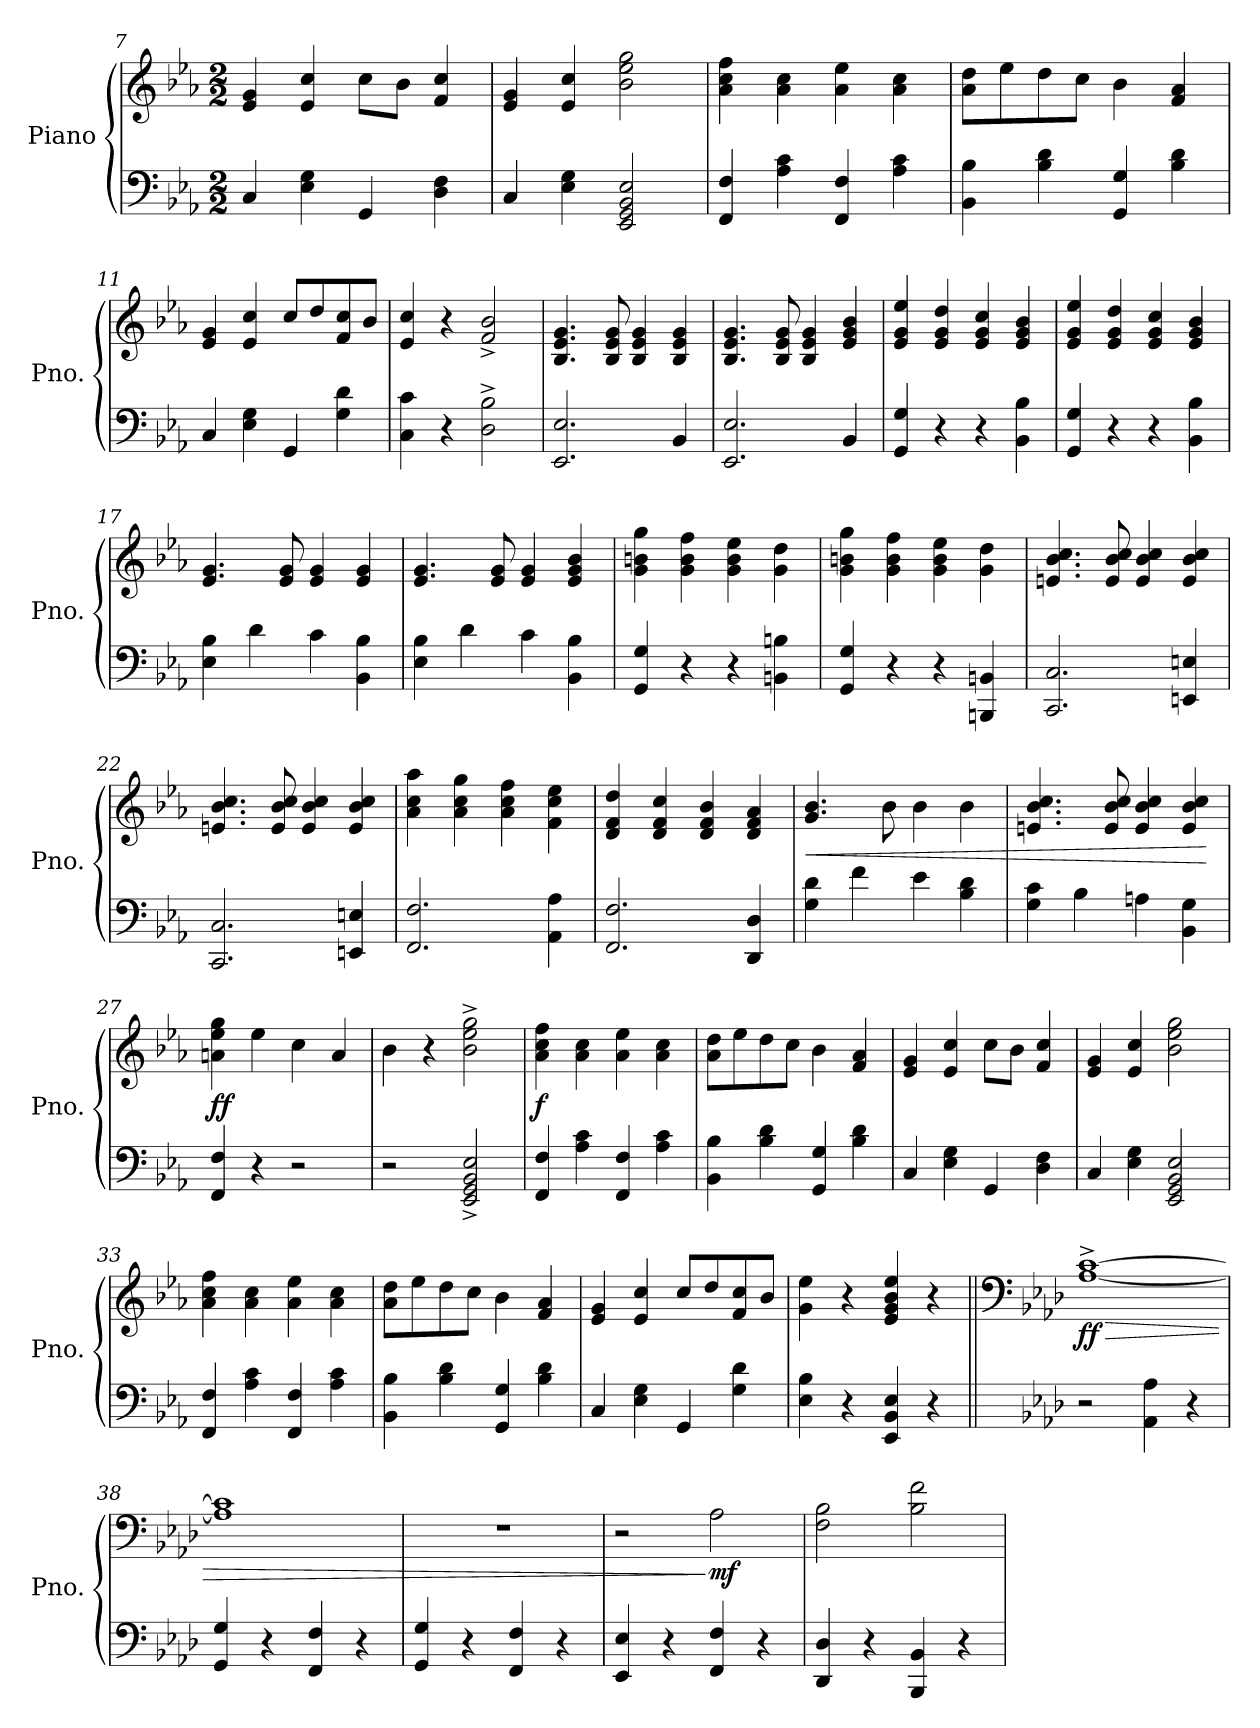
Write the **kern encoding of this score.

**kern	**kern	**dynam
*part1	*part1	*part1
*staff2	*staff1	*staff1/2
*I"Piano	*	*
*I'Pno.	*	*
*clefF4	*clefG2	*
*k[b-e-a-]	*k[b-e-a-]	*
*M2/2	*M2/2	*
=7	=7	=7
4C/	4e-/ 4g/	.
4E-\ 4G\	4e-/ 4cc/	.
4GG/	8cc\L	.
.	8b-\J	.
4D\ 4F\	4f/ 4cc/	.
!!LO:LB:g=z
=8	=8	=8
4C/	4e-/ 4g/	.
4E-\ 4G\	4e-/ 4cc/	.
2EE-/ 2GG/ 2BB-/ 2E-/	2b-\ 2ee-\ 2gg\	.
=9	=9	=9
4FF/ 4F/	4a-\ 4cc\ 4ff\	.
4A-\ 4c\	4a-\ 4cc\	.
4FF/ 4F/	4a-\ 4ee-\	.
4A-\ 4c\	4a-\ 4cc\	.
=10	=10	=10
4BB-\ 4B-\	8a-\ 8dd\L	.
.	8ee-\	.
4B-\ 4d\	8dd\	.
.	8cc\J	.
4GG/ 4G/	4b-\	.
4B-\ 4d\	4f/ 4a-/	.
=11	=11	=11
4C/	4e-/ 4g/	.
4E-\ 4G\	4e-/ 4cc/	.
4GG/	8cc/L	.
.	8dd/	.
4G\ 4d\	8f/ 8cc/	.
.	8b-/J	.
=12	=12	=12
4C\ 4c\	4e-/ 4cc/	.
4r	4r	.
2D\^ 2B-\^	2f/^ 2b-/^	.
!!LO:LB:g=z
=13	=13	=13
2.EE-/ 2.E-/	4.B-/ 4.e-/ 4.g/	.
.	8B-/ 8e-/ 8g/	.
.	4B-/ 4e-/ 4g/	.
4BB-/	4B-/ 4e-/ 4g/	.
=14	=14	=14
2.EE-/ 2.E-/	4.B-/ 4.e-/ 4.g/	.
.	8B-/ 8e-/ 8g/	.
.	4B-/ 4e-/ 4g/	.
4BB-/	4e-/ 4g/ 4b-/	.
=15	=15	=15
4GG/ 4G/	4e-/ 4g/ 4ee-/	.
4r	4e-/ 4g/ 4dd/	.
4r	4e-/ 4g/ 4cc/	.
4BB-\ 4B-\	4e-/ 4g/ 4b-/	.
=16	=16	=16
4GG/ 4G/	4e-/ 4g/ 4ee-/	.
4r	4e-/ 4g/ 4dd/	.
4r	4e-/ 4g/ 4cc/	.
4BB-\ 4B-\	4e-/ 4g/ 4b-/	.
=17	=17	=17
4E-\ 4B-\	4.e-/ 4.g/	.
4d\	.	.
.	8e-/ 8g/	.
4c\	4e-/ 4g/	.
4BB-\ 4B-\	4e-/ 4g/	.
=18	=18	=18
4E-\ 4B-\	4.e-/ 4.g/	.
4d\	.	.
.	8e-/ 8g/	.
4c\	4e-/ 4g/	.
4BB-\ 4B-\	4e-/ 4g/ 4b-/	.
!!LO:LB:g=z
=19	=19	=19
4GG/ 4G/	4g\ 4bn\ 4gg\	.
4r	4g\ 4b\ 4ff\	.
4r	4g\ 4b\ 4ee-\	.
4BBn\ 4Bn\	4g\ 4dd\	.
=20	=20	=20
4GG/ 4G/	4g\ 4bn\ 4gg\	.
4r	4g\ 4b\ 4ff\	.
4r	4g\ 4b\ 4ee-\	.
4BBBn/ 4BBn/	4g\ 4dd\	.
=21	=21	=21
2.CC/ 2.C/	4.en/ 4.b-/ 4.cc/	.
.	8e/ 8b-/ 8cc/	.
.	4e/ 4b-/ 4cc/	.
4EEn/ 4En/	4e/ 4b-/ 4cc/	.
=22	=22	=22
2.CC/ 2.C/	4.en/ 4.b-/ 4.cc/	.
.	8e/ 8b-/ 8cc/	.
.	4e/ 4b-/ 4cc/	.
4EEn/ 4En/	4e/ 4b-/ 4cc/	.
=23	=23	=23
2.FF/ 2.F/	4a-\ 4cc\ 4aa-\	.
.	4a-\ 4cc\ 4gg\	.
.	4a-\ 4cc\ 4ff\	.
4AA-\ 4A-\	4f\ 4cc\ 4ee-\	.
=24	=24	=24
2.FF/ 2.F/	4d/ 4f/ 4dd/	.
.	4d/ 4f/ 4cc/	.
.	4d/ 4f/ 4b-/	.
4DD/ 4D/	4d/ 4f/ 4a-/	.
!!LO:LB:g=z
=25	=25	=25
!	!	!LO:HP:b
4G\ 4d\	4.g/ 4.b-/	<
4f\	.	.
.	8b-\	.
4e-\	4b-\	.
4B-\ 4d\	4b-\	.
=26	=26	=26
4G\ 4c\	4.en/ 4.b-/ 4.cc/	.
4B-\	.	.
.	8e/ 8b-/ 8cc/	.
4An\	4e/ 4b-/ 4cc/	.
4BB-\ 4G\	4e/ 4b-/ 4cc/	.
.	.	[
=27	=27	=27
!	!	!LO:DY:b
4FF/ 4F/	4an\ 4ee-\ 4gg\	ff
4r	4ee-\	.
2r	4cc\	.
.	4a/	.
=28	=28	=28
2r	4b-\	.
.	4r	.
2EE-/^ 2GG/^ 2BB-/^ 2E-/^	2b-\^ 2ee-\^ 2gg\^	.
=29	=29	=29
!	!	!LO:DY:b
4FF/ 4F/	4a-\ 4cc\ 4ff\	f
4A-\ 4c\	4a-\ 4cc\	.
4FF/ 4F/	4a-\ 4ee-\	.
4A-\ 4c\	4a-\ 4cc\	.
=30	=30	=30
4BB-\ 4B-\	8a-\ 8dd\L	.
.	8ee-\	.
4B-\ 4d\	8dd\	.
.	8cc\J	.
4GG/ 4G/	4b-\	.
4B-\ 4d\	4f/ 4a-/	.
!!LO:PB:g=z
=31	=31	=31
4C/	4e-/ 4g/	.
4E-\ 4G\	4e-/ 4cc/	.
4GG/	8cc\L	.
.	8b-\J	.
4D\ 4F\	4f/ 4cc/	.
=32	=32	=32
4C/	4e-/ 4g/	.
4E-\ 4G\	4e-/ 4cc/	.
2EE-/ 2GG/ 2BB-/ 2E-/	2b-\ 2ee-\ 2gg\	.
=33	=33	=33
4FF/ 4F/	4a-\ 4cc\ 4ff\	.
4A-\ 4c\	4a-\ 4cc\	.
4FF/ 4F/	4a-\ 4ee-\	.
4A-\ 4c\	4a-\ 4cc\	.
=34	=34	=34
4BB-\ 4B-\	8a-\ 8dd\L	.
.	8ee-\	.
4B-\ 4d\	8dd\	.
.	8cc\J	.
4GG/ 4G/	4b-\	.
4B-\ 4d\	4f/ 4a-/	.
=35	=35	=35
4C/	4e-/ 4g/	.
4E-\ 4G\	4e-/ 4cc/	.
4GG/	8cc/L	.
.	8dd/	.
4G\ 4d\	8f/ 8cc/	.
.	8b-/J	.
=36	=36	=36
4E-\ 4B-\	4g\ 4ee-\	.
4r	4r	.
4EE-/ 4BB-/ 4E-/	4e-/ 4g/ 4b-/ 4ee-/	.
4r	4r	.
!!LO:LB:g=z
=37||	=37||	=37||
*	*clefF4	*
*k[b-e-a-d-]	*k[b-e-a-d-]	*
!	!	!LO:HP:b
!	!	!LO:DY:n=1:b
2r	[1A-^ [1c^	> ff
4AA-\ 4A-\	.	.
4r	.	.
=38	=38	=38
4GG/ 4G/	1A-] 1c]	.
4r	.	.
4FF/ 4F/	.	.
4r	.	.
=39	=39	=39
4GG/ 4G/	1r	.
4r	.	.
4FF/ 4F/	.	.
4r	.	.
=40	=40	=40
4EE-/ 4E-/	2r	.
4r	.	.
!	!	!LO:DY:n=1:b
4FF/ 4F/	2A-\	] mf
4r	.	.
=41	=41	=41
4DD-/ 4D-/	2F\ 2B-\	.
4r	.	.
4BBB-/ 4BB-/	2B-\ 2f\	.
4r	.	.
=	=	=
*-	*-	*-
